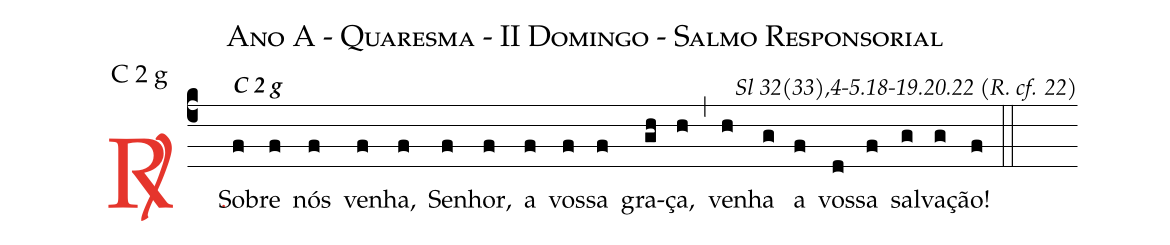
name: Ano A - Quaresma - II Domingo - Salmo Responsorial;
mode: C 2 g;
commentary: Sl 32(33),4-5.18-19.20.22 (R. cf. 22);
%%
(c4)

<c><sp>R/</sp>.</c>() So<alt>\textbf{C 2 g}</alt>(f)bre(f) nós(f) ve(f)nha,(f) Se(f)nhor,(f) a(f) vos(f)sa(f) gra(gh)ça,(h) (,) ve(h)nha(g) a(f) vos(d)sa(f) sal(g)va(g)ção!(f)

(::)
